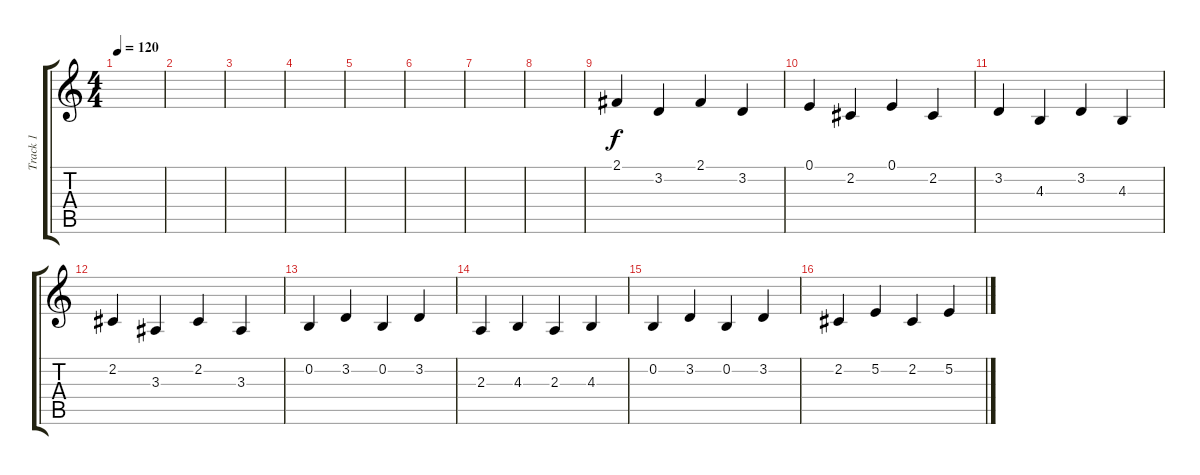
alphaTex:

\track ("Track 1" "Track 1") {instrument violin}
\staff {score tabs}
\tuning (E4 B3 G3 D3 A2 E2) {hide}
\ts (4 4)
\tempo 120
\clef g2
\ks c
|
|
|
|
|
|
|
|
2.1.4 3.2.4 2.1.4 3.2.4 |
0.1.4 2.2.4 0.1.4 2.2.4 |
3.2.4 4.3.4 3.2.4 4.3.4 |
2.2.4 3.3.4 2.2.4 3.3.4 |
0.2.4 3.2.4 0.2.4 3.2.4 |
2.3.4 4.3.4 2.3.4 4.3.4 |
0.2.4 3.2.4 0.2.4 3.2.4 |
2.2.4 5.2.4 2.2.4 5.2.4
